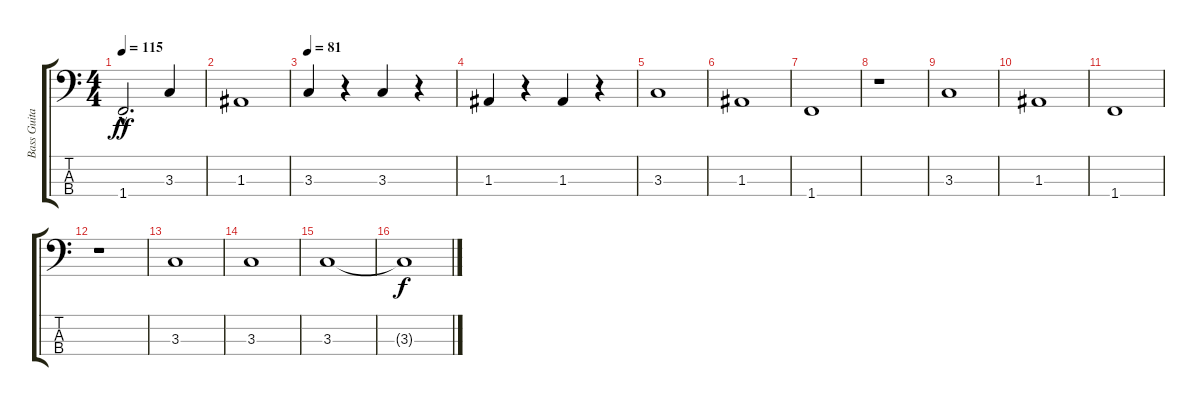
\track ("Bass Guitar II" "Bass Guita") {instrument fretlessbass}
\staff {score tabs}
\tuning (G2 D2 A1 E1) {hide}
\ts (4 4)
\tempo 115
\clef f4
\ks c
1.4{hac}.2{d dy ff} 3.3.4 |
1.3.1 |
\tempo 81
3.3.4 r.4 3.3.4 r.4 |
1.3.4 r.4 1.3.4 r.4 |
3.3.1 |
1.3.1 |
1.4.1 |
r.1 |
3.3.1 |
1.3.1 |
1.4.1 |
r.1 |
3.3.1 |
3.3.1{volume 15} |
3.3.1{volume 13} |
3.3{t}.1{dy f}
